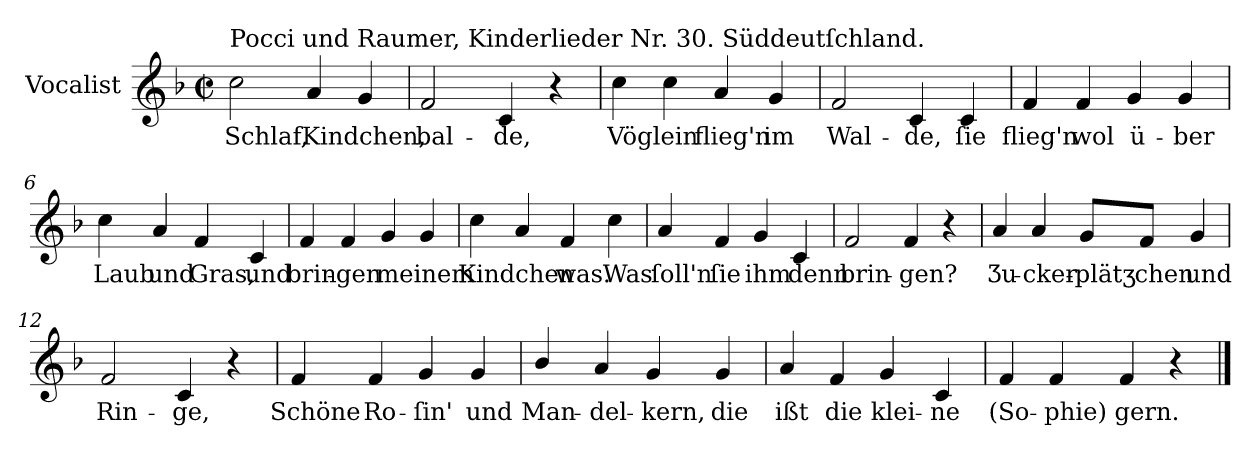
**kern	**text
*part1	*part1
*staff1	*staff1
*I"Vocalist	*
*k[b-]	*
*F:	*
*M4/4	*
*met(c|)	*
=1	=1
!LO:TX:a:t=Pocci und Raumer, Kinderlieder Nr. 30. Süddeutſchland.	!
2cc	Schlaf,
4a	Kindchen,
4g	.
=2	=2
2f	bal-
4c	-de,
4r	.
=3	=3
4cc	Vöglein
4cc	.
4a	flieg'n
4g	im
=4	=4
2f	Wal-
4c	-de,
4c	ſie
=5	=5
4f	flieg'n
4f	wol
4g	ü-
4g	-ber
=6	=6
4cc	Laub
4a	und
4f	Gras,
4c	und
=7	=7
4f	brin-
4f	-gen
4g	meinem
4g	.
=8	=8
4cc	Kindchen
4a	.
4f	was.
4cc	Was
=9	=9
4a	ſoll'n
4f	ſie
4g	ihm
4c	denn
=10	=10
2f	brin-
4f	-gen?
4r	.
=11	=11
4a	Ʒu-
4a	-cker-
8gL	-plätʒ-
8fJ	-chen
4g	und
=12	=12
2f	Rin-
4c	-ge,
4r	.
=13	=13
4f	Schöne
4f	Ro-
4g	-ſin'
4g	und
=14	=14
4b-/	Man-
4a	-del-
4g	-kern,
4g	die
=15	=15
4a	ißt
4f	die
4g	klei-
4c	-ne
=16	=16
4f	(So-
4f	-phie)
4f	gern.
4r	.
==	==
*-	*-
